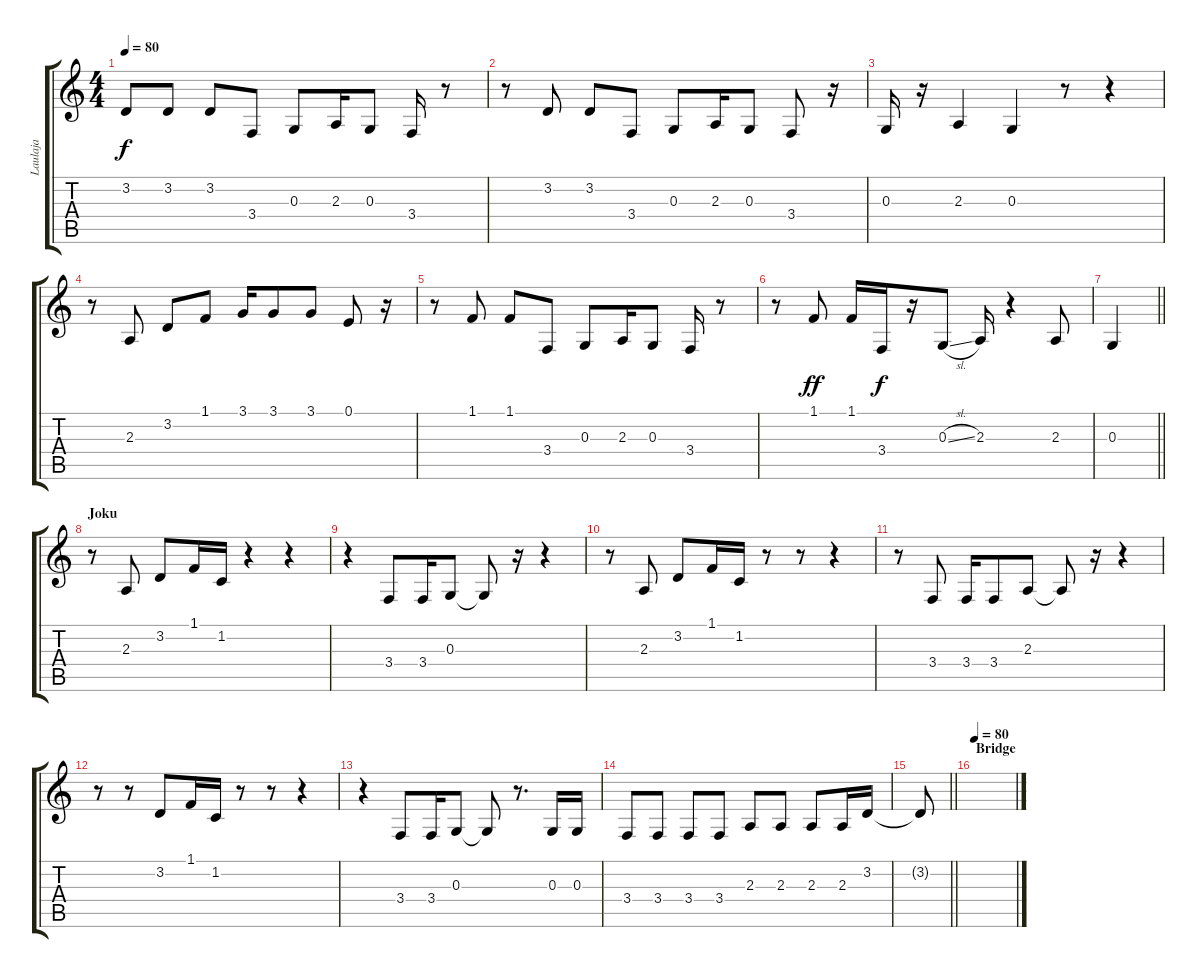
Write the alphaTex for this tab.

\track ("Laulaja" "Laulaja") {instrument lead6voice}
\staff {score tabs}
\tuning (E4 B3 G3 D3 A2 E2) {hide}
\ts (4 4)
\tempo 80
\clef g2
\ks c
3.2{t}.8{dy f} 3.2.8 3.2.8 3.4.8 0.3.8 2.3.16 0.3.8 3.4.16 r.8 |
r.8 3.2.8 3.2.8 3.4.8 0.3.8 2.3.16 0.3.8 3.4.8 r.16 |
0.3.16 r.16 2.3.4 0.3.4 r.8 r.4 |
r.8 2.3.8 3.2.8 1.1.8 3.1.16 3.1.8 3.1.8 0.1.8 r.16 |
r.8 1.1.8 1.1.8 3.4.8 0.3.8 2.3.16 0.3.8 3.4.16 r.8 |
r.8 1.1.8{dy ff} 1.1.16 3.4.16{dy f} r.16 0.3{sl}.8 2.3.16 r.4 2.3.8 |
\barLineRight lightlight
0.3.4 |
\section ("" "Joku")
r.8 2.3.8 3.2.8 1.1.16 1.2.16 r.4 r.4 |
r.4 3.4.8 3.4.16 0.3.8 0.3{t}.8 r.16 r.4 |
r.8 2.3.8 3.2.8 1.1.16 1.2.16 r.8 r.8 r.4 |
r.8 3.4.8 3.4.16 3.4.8 2.3.8 2.3{t}.8 r.16 r.4 |
r.8 r.8 3.2.8 1.1.16 1.2.16 r.8 r.8 r.4 |
r.4 3.4.8 3.4.16 0.3.8 0.3{t}.8 r.8{d} 0.3.16 0.3.16 |
3.4.8 3.4.8 3.4.8 3.4.8 2.3.8 2.3.8 2.3.8 2.3.16 3.2.16 |
\barLineRight lightlight
3.2{t}.8 |
\section ("" "Bridge")
\tempo 80
